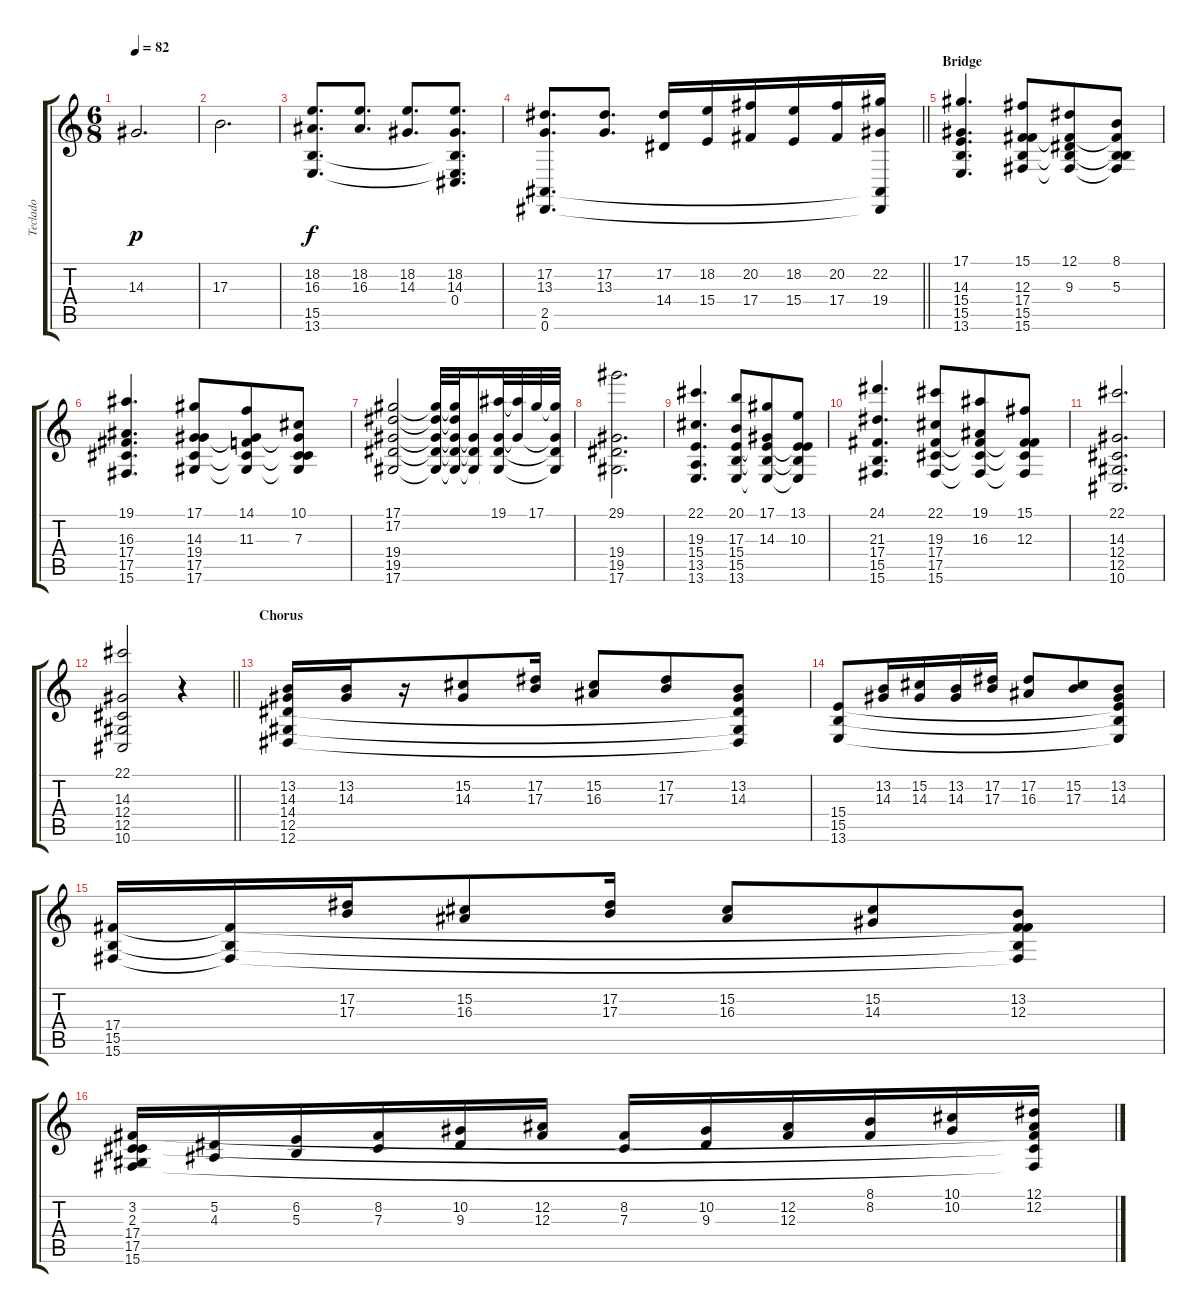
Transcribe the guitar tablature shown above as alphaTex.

\track ("Teclado" "Teclado") {instrument stringensemble1}
\staff {score tabs}
\tuning (Eb4 Bb3 Gb3 Db3 Ab2 Eb2) {hide}
\ts (6 8)
\tempo 82
\clef g2
\ks c
14.3.2{d dy p} |
17.3.2{d} |
(18.2 16.3 15.5 13.6).8{d dy f} (18.2 16.3).8{d} (18.2 14.3).8{d} (18.2 14.3 0.4 15.5{t} 13.6{t}).8{d} |
\barLineRight lightlight
(17.2 13.3 2.5 0.6).8{d} (17.2 13.3).8{d} (17.2 14.4).16 (18.2 15.4).16 (20.2 17.4).16 (18.2 15.4).16 (20.2 17.4).16 (22.2 19.4 2.5{t} 0.6{t}).16 |
\section ("" "Bridge")
(17.1 14.3 15.4 15.5 13.6).4{d} (15.1 12.3 17.4 15.5 15.6).8 (12.1 9.3 17.4{t} 15.5{t} 15.6{t}).8 (8.1 5.3 17.4{t} 15.5{t} 15.6{t}).8 |
(19.1 16.3 17.4 17.5 15.6).4{d} (17.1 14.3 19.4 17.5 17.6).8 (14.1 11.3 19.4{t} 17.5{t} 17.6{t}).8 (10.1 7.3 19.4{t} 17.5{t} 17.6{t}).8 |
(17.1 17.2 19.4 19.5 17.6).2 (17.1{t} 17.2{t} 19.4{t} 19.5{t} 17.6{t}).32 (17.1{t} 17.2{t} 19.4{t} 19.5{t} 17.6{t}).32 (19.4{t} 19.5{t} 17.6{t}).16 (19.1 19.4{t} 19.5{t} 17.6{t}).32 (19.1{t} 19.4{t}).32 17.1.32 (17.1{t} 19.4{t} 19.5{t} 17.6{t}).32 |
(29.1 19.4 19.5 17.6).2{d} |
(22.1 19.3 15.4 13.5 13.6).4{d} (20.1 17.3 15.4 15.5 13.6).8 (17.1 14.3 15.4{t} 15.5{t} 13.6{t}).8 (13.1 10.3 15.4{t} 15.5{t} 13.6{t}).8 |
(24.1 21.3 17.4 15.5 15.6).4{d} (22.1 19.3 17.4 17.5 15.6).8 (19.1 16.3 17.4{t} 17.5{t} 15.6{t}).8 (15.1 12.3 17.4{t} 17.5{t} 15.6{t}).8 |
(22.1 14.3 12.4 12.5 10.6).2{d} |
\barLineRight lightlight
(22.1 14.3 12.4 12.5 10.6).2 r.4 |
\section ("" "Chorus")
(13.2 14.3 14.4 12.5 12.6).16 (13.2 14.3).16 r.16 (15.2 14.3).8 (17.2 17.3).16 (15.2 16.3).8 (17.2 17.3).8 (13.2 14.3 14.4{t} 12.5{t} 12.6{t}).8 |
(15.4 15.5 13.6).8 (13.2 14.3).16 (15.2 14.3).16 (13.2 14.3).16 (17.2 17.3).16 (17.2 16.3).8 (15.2 17.3).8 (13.2 14.3 15.4{t} 15.5{t} 13.6{t}).8 |
(17.4 15.5 15.6).16 (17.4{t} 15.5{t} 15.6{t}).16 (17.2 17.3).16 (15.2 16.3).8 (17.2 17.3).16 (15.2 16.3).8 (15.2 14.3).8 (13.2 12.3 17.4{t} 15.5{t} 15.6{t}).8 |
(3.2 2.3 17.4 17.5 15.6).16 (5.2 4.3).16 (6.2 5.3).16 (8.2 7.3).16 (10.2 9.3).16 (12.2 12.3).16 (8.2 7.3).16 (10.2 9.3).16 (12.2 12.3).16 (8.1 8.2).16 (10.1 10.2).16 (12.1 12.2 17.4{t} 17.5{t} 15.6{t}).16
